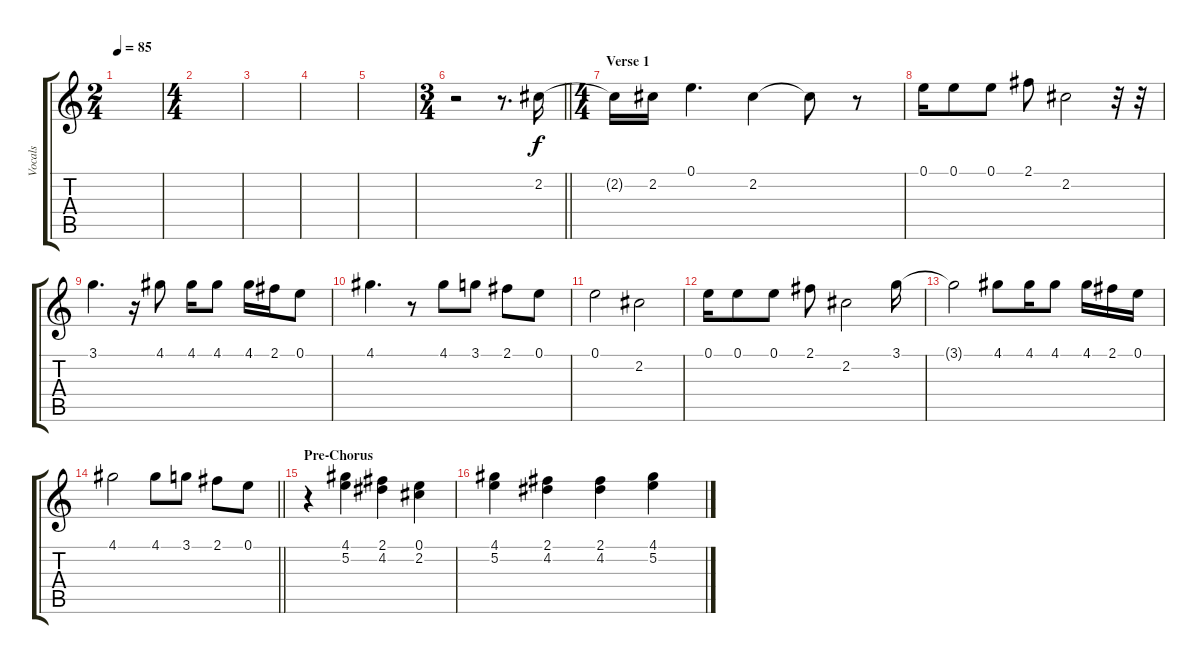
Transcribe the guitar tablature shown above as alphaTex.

\track ("Vocals" "Vocals") {instrument electricguitarjazz}
\staff {score tabs}
\tuning (E4 B3 G3 D3 A2 E2) {hide}
\ts (2 4)
\tempo 85
\clef g2
\ks c
|
\ts (4 4)
|
|
|
|
\ts (3 4)
\barLineRight lightlight
r.2 r.8{d} 2.2.16 |
\ts (4 4)
\section ("" "Verse 1")
2.2{t}.16 2.2.16 0.1.4{d} 2.2.4 2.2{t}.8 r.8 |
0.1.16 0.1.8 0.1.8 2.1.8 2.2.2 r.32 r.32 |
3.1.4{d} r.16 4.1.8 4.1.16 4.1.8 4.1.16 2.1.16 0.1.8 |
4.1.4{d} r.8 4.1.8 3.1.8 2.1.8 0.1.8 |
0.1.2 2.2.2 |
0.1.16 0.1.8 0.1.8 2.1.8 2.2.2 3.1.16 |
3.1{t}.2 4.1.8 4.1.16 4.1.8 4.1.16 2.1.16 0.1.16 |
\barLineRight lightlight
4.1.2 4.1.8 3.1.8 2.1.8 0.1.8 |
\section ("" "Pre-Chorus")
r.4 (4.1 5.2).4 (2.1 4.2).4 (0.1 2.2).4 |
(4.1 5.2).4 (2.1 4.2).4 (2.1 4.2).4 (4.1 5.2).4
